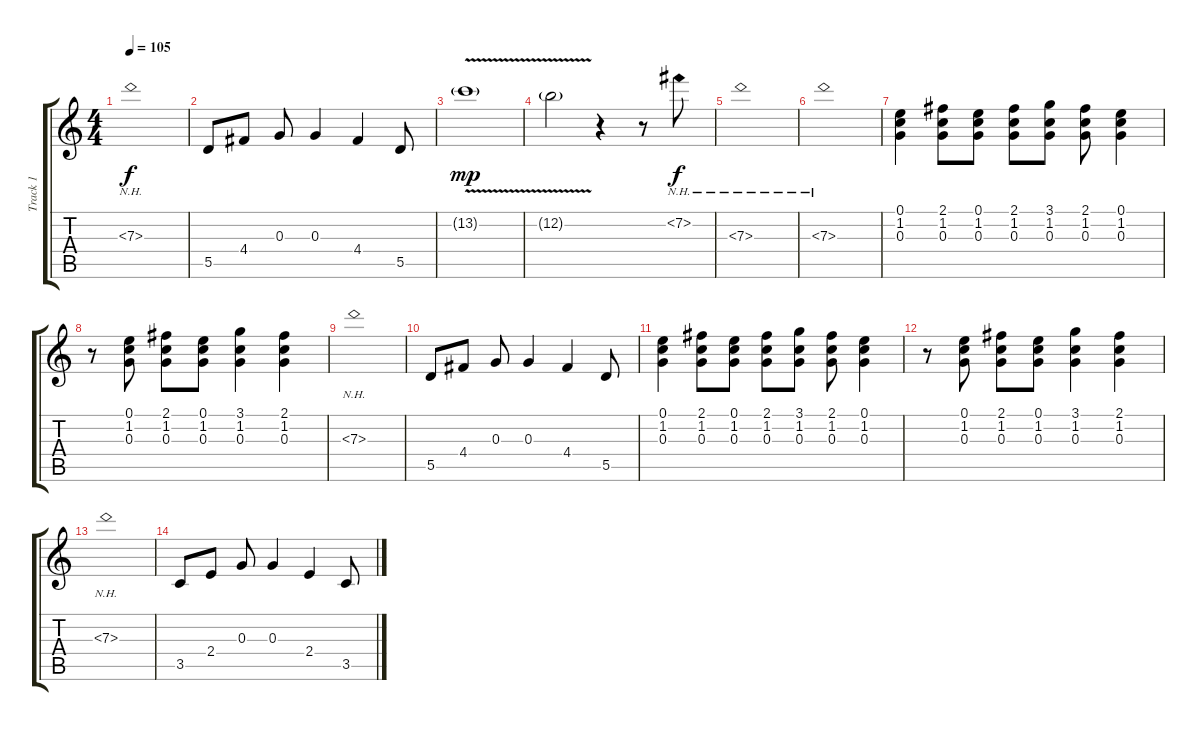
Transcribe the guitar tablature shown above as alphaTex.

\track ("Track 1" "Track 1") {instrument distortionguitar}
\staff {score tabs}
\tuning (E4 B3 G3 D3 A2 E2) {hide}
\ts (4 4)
\tempo 105
\clef g2
\ks c
7.3{nh}.1{dy f} |
5.5.8 4.4.8 0.3.8 0.3.4 4.4.4 5.5.8 |
13.2{v g}.1{dy mp} |
12.2{v g}.2 r.4 r.8 7.2{nh}.8{dy f} |
7.3{nh}.1 |
7.3{nh}.1 |
(0.1 1.2 0.3).4 (2.1 1.2 0.3).8 (0.1 1.2 0.3).8 (2.1 1.2 0.3).8 (3.1 1.2 0.3).8 (2.1 1.2 0.3).8 (0.1 1.2 0.3).4 |
r.8 (0.1 1.2 0.3).8 (2.1 1.2 0.3).8 (0.1 1.2 0.3).8 (3.1 1.2 0.3).4 (2.1 1.2 0.3).4 |
7.3{nh}.1 |
5.5.8 4.4.8 0.3.8 0.3.4 4.4.4 5.5.8 |
(0.1 1.2 0.3).4 (2.1 1.2 0.3).8 (0.1 1.2 0.3).8 (2.1 1.2 0.3).8 (3.1 1.2 0.3).8 (2.1 1.2 0.3).8 (0.1 1.2 0.3).4 |
r.8 (0.1 1.2 0.3).8 (2.1 1.2 0.3).8 (0.1 1.2 0.3).8 (3.1 1.2 0.3).4 (2.1 1.2 0.3).4 |
7.3{nh}.1 |
3.5.8 2.4.8 0.3.8 0.3.4 2.4.4 3.5.8
